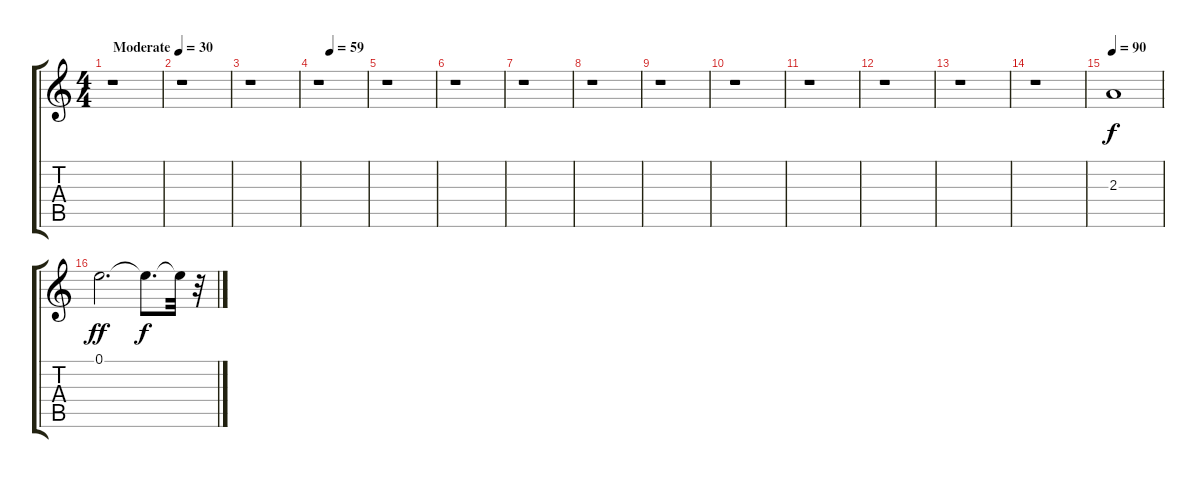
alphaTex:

\track "" {instrument overdrivenguitar}
\staff {score tabs}
\tuning (E4 B3 G3 D3 A2 E2) {hide}
\ts (4 4)
\tempo (30 "Moderate")
\clef g2
\ks c
r.1{dy f instrument overdrivenguitar} |
r.1 |
r.1 |
\tempo (59 0.25)
r.1 |
r.1 |
r.1 |
r.1 |
r.1 |
r.1 |
r.1 |
r.1 |
r.1 |
r.1 |
r.1 |
\tempo 90
2.3.1{volume 11 instrument overdrivenguitar} |
0.1.2{d dy ff} 0.1{t}.8{d dy f} 0.1{t}.32 r.32
